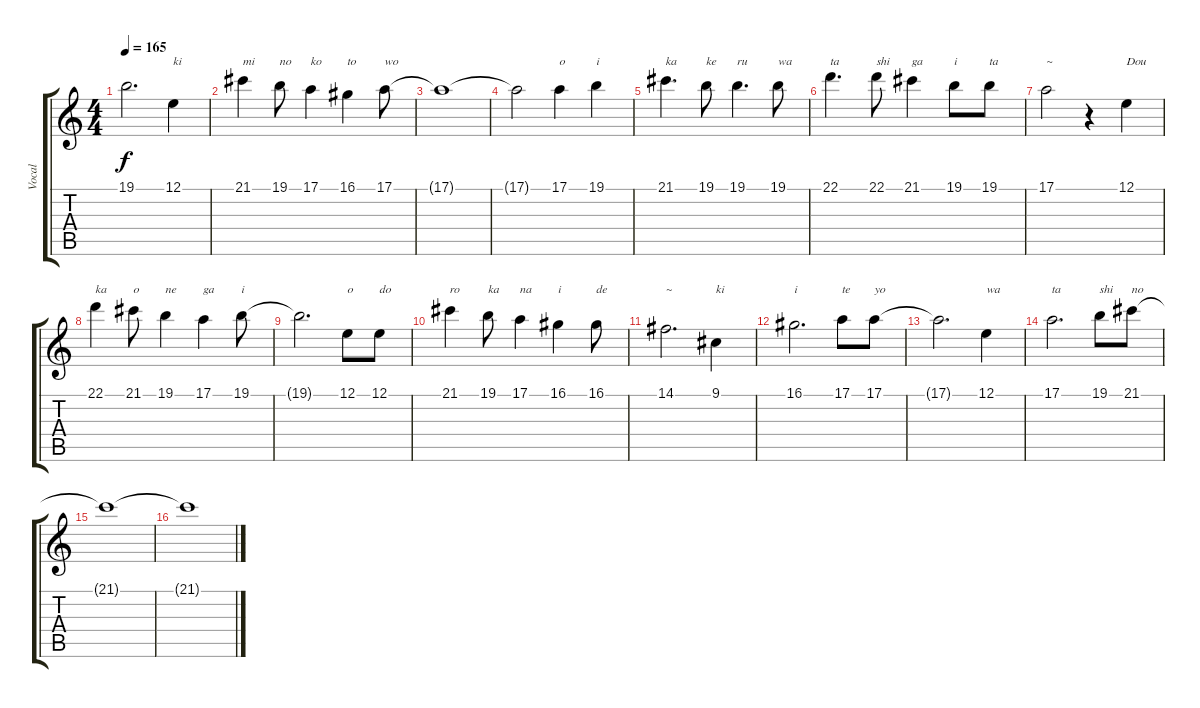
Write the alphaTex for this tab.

\track ("Vocal" "Vocal") {instrument flute}
\staff {score tabs}
\tuning (E4 B3 G3 D3 A2 E2) {hide}
\ts (4 4)
\tempo 165
\clef g2
\ks c
19.1{t}.2{d dy f} 12.1.4{txt "ki"} |
21.1.4{txt "mi"} 19.1.8{txt "no"} 17.1.4{txt "ko"} 16.1.4{txt "to"} 17.1.8{txt "wo"} |
17.1{t}.1 |
17.1{t}.2 17.1.4{txt "o"} 19.1.4{txt "i"} |
21.1.4{d txt "ka"} 19.1.8{txt "ke"} 19.1.4{d txt "ru"} 19.1.8{txt "wa"} |
22.1.4{d txt "ta"} 22.1.8{txt "shi"} 21.1.4{txt "ga"} 19.1.8{txt "i"} 19.1.8{txt "ta"} |
17.1.2{txt "~"} r.4 12.1.4{txt "Dou"} |
22.1.4{txt "ka"} 21.1.8{txt "o"} 19.1.4{txt "ne"} 17.1.4{txt "ga"} 19.1.8{txt "i"} |
19.1{t}.2{d} 12.1.8{txt "o"} 12.1.8{txt "do"} |
21.1.4{txt "ro"} 19.1.8{txt "ka"} 17.1.4{txt "na"} 16.1.4{txt "i"} 16.1.8{txt "de"} |
14.1.2{d txt "~"} 9.1.4{txt "ki"} |
16.1.2{d txt "i"} 17.1.8{txt "te"} 17.1.8{txt "yo"} |
17.1{t}.2{d} 12.1.4{txt "wa"} |
17.1.2{d txt "ta"} 19.1.8{txt "shi"} 21.1.8{txt "no"} |
21.1{t}.1 |
21.1{t}.1
